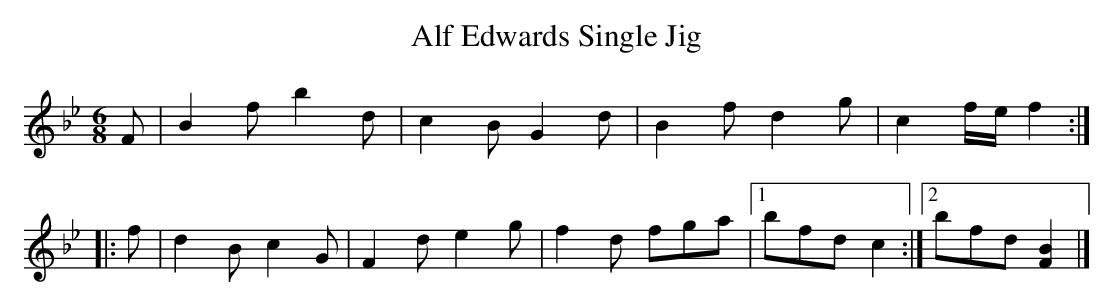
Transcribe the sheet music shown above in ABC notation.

X:1
U: ~ = !turn!
T:Alf Edwards Single Jig
L:1/8
M:6/8
K:Bb
F | B2 f b2 d | c2 B G2 d | B2 f d2 g | c2f/2e/2 f2 ::
f | d2 B c2 G | F2 d e2 g | f2 d fga | [1 bfd c2 :| [2 bfd [F2B2] |]
